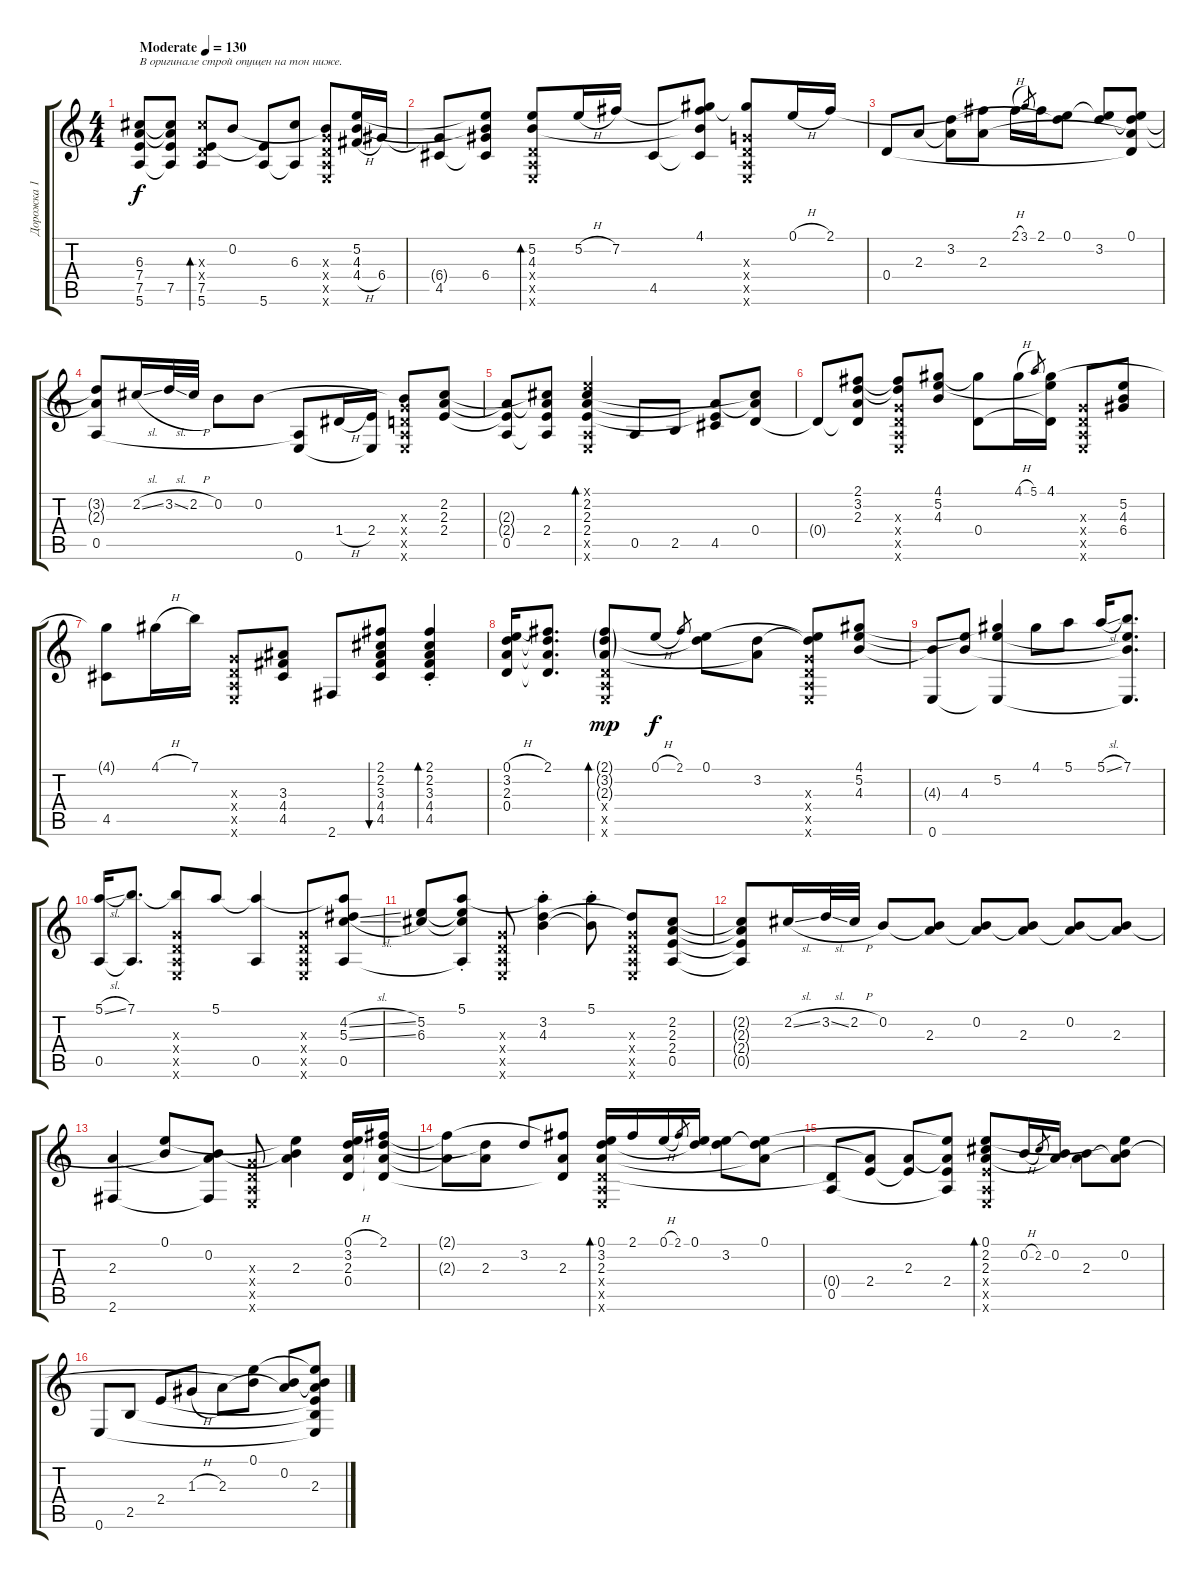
\track ("Дорожка 1" "Дорожка 1") {instrument acousticguitarsteel}
\staff {score tabs}
\tuning (E4 B3 G3 D3 A2 E2) {hide}
\ts (4 4)
\tempo (130 "Moderate")
\clef g2
\ks c
(6.3 7.4 7.5 5.6).8{txt "В оригинале строй опущен на тон ниже." dy f instrument acousticguitarsteel} (6.3{t} 7.4{t} 7.5 5.6{t}).8 (6.3{x} 0.4{x} 7.5 5.6).8{bd 60} 0.2.8 (7.5{t} 5.6).8 (6.3 5.6{t}).8 (0.2{t} 0.3{x} 0.4{x} 0.5{x} 0.6{x}).8 (5.2 4.3 4.4{h}).16 6.4.16 |
(6.4{t} 4.5).8 (5.2{t} 4.3{t} 6.4 4.5{t}).8 (5.2 4.3 0.4{x} 0.5{x} 0.6{x}).8{bd 60} 5.2{h}.16 7.2.16 4.5.8 (4.1 7.2{t} 4.3{t} 4.5{t}).8 (4.1{t} 0.3{x} 0.4{x} 0.5{x} 0.6{x}).8 0.1{h}.16 2.1.16 |
0.4.8 2.3.8 (3.2 2.3{t}).8 (2.1{t} 2.3).8 2.1{h}.16 3.1.8{gr} 2.1.16 (0.1 3.2{t}).8 (0.1{t} 3.2).8 (0.1 3.2{t} 2.3{t} 0.4{t}).8 |
(3.2{t} 2.3{t} 0.5).8 2.2{sl}.16 3.2{sl}.32 2.2{h}.32 0.2.8 0.2.8 (0.5{t} 0.6).8 1.4{h}.16 (2.4 0.6{t}).16 (0.2{t} 0.3{x} 0.4{x} 0.5{x} 0.6{x}).8 (2.2 2.3 2.4).8 |
(2.3{t} 2.4{t} 0.5).8 (2.2{t} 2.3{t} 2.4 0.5{t}).8 (0.1{x} 2.2 2.3 2.4 0.5{x} 0.6{x}).4{bd 60} 0.5.8 2.5.8 (2.3{t} 2.4{t} 4.5).8 (2.2{t} 2.3{t} 0.4).8 |
0.4{t}.8 (2.1 3.2 2.3 0.4{t}).8 (2.1{t} 3.2{t} 0.3{x} 0.4{x} 0.5{x} 0.6{x}).8 (4.1 5.2 4.3).8 (4.1{t} 0.4).8 4.1{h}.16 5.1.8{gr} (4.1 5.2{t} 0.4{t}).16 (0.3{x} 0.4{x} 0.5{x} 0.6{x}).8 (5.2 4.3 6.4).8 |
(4.1{t} 4.5).8 4.1{h}.16 7.1.16 (0.3{x} 0.4{x} 0.5{x} 0.6{x}).8 (3.3 4.4 4.5).8 2.6.8 (2.1 2.2 3.3 4.4 4.5).8{bu 60} (2.1{st} 2.2{st} 3.3{st} 4.4{st} 4.5{st}).4{bd 60} |
(0.1{h} 3.2 2.3 0.4).16 (2.1 3.2{t} 2.3{t} 0.4{t}).8{d} (2.1{g} 3.2{g} 2.3{g} 0.4{x} 0.5{x} 0.6{x}).8{bd 60 dy mp} 0.1{h}.8{dy f} 2.1.8{gr} (0.1 3.2{t}).8 (3.2 2.3{t}).8 (0.1{t} 3.2{t} 0.3{x} 0.4{x} 0.5{x} 0.6{x}).8 (4.1 5.2 4.3).8 |
(4.3{t} 0.6).8 (5.2{t} 4.3).8 (4.1{t} 5.2 0.6{t}).4 4.1.8 5.1.8 5.1{sl}.16 (7.1 5.2{t} 4.3{t} 0.6{t}).8{d} |
(5.1{sl} 0.5).16 (7.1 0.5{t}).8{d} (7.1{t} 0.3{x} 0.4{x} 0.5{x} 0.6{x}).8 5.1.8 (5.1{t} 0.5).4 (0.3{x} 0.4{x} 0.5{x} 0.6{x}).8 (5.1{t} 4.2{sl} 5.3{sl} 0.5).8 |
(5.2 6.3).8 (5.1{st} 5.2{t} 6.3{t} 0.5{t}).8 (0.3{x} 0.4{x} 0.5{x} 0.6{x}).8 (5.1{t} 3.2{st} 4.3).4 (5.1{st} 4.3{t}).8 (3.2{t} 0.3{x} 0.4{x} 0.5{x} 0.6{x}).8 (2.2 2.3 2.4 0.5).8 |
(2.2{t} 2.3{t} 2.4{t} 0.5{t}).8 2.2{sl}.16 3.2{sl}.32 2.2{h}.32 0.2.8 (0.2{t} 2.3).8 (0.2 2.3{t}).8 (0.2{t} 2.3).8 (0.2 2.3{t}).8 (0.2{t} 2.3).8 |
(2.3 2.6).4 (0.1 0.2{t}).8 (0.2 2.3{t} 2.6{t}).8 (0.3{x} 0.4{x} 0.5{x} 0.6{x}).8 (0.1{t} 0.2{t} 2.3).4 (0.1{h} 3.2 2.3 0.4).16 (2.1 3.2{t} 2.3{t} 0.4{t}).16 |
(2.1{t} 2.3{t}).8 (3.2{t} 2.3).8 3.2.8 (2.1{t} 2.3 0.4{t}).8 (0.1 3.2 2.3 0.4{x} 0.5{x} 0.6{x}).16{bd 30} 2.1.16 0.1{h}.16 2.1.8{gr} (0.1 3.2{t}).16 (0.1{t} 3.2).8 (0.1 3.2{t} 2.3{t}).8 |
(0.4{t} 0.5).8 (2.3{t} 2.4).8 (2.3 2.4{t}).8 (0.1{t} 2.3{t} 2.4 0.5{t}).8 (0.1 2.2 2.3 2.4{x} 0.5{x} 0.6{x}).8{bd 60} 0.2{h}.16 2.2.8{gr} (0.2 2.3{t}).16 (0.2{t} 2.3).8 (0.1{t} 0.2 2.3{t}).8 |
0.6.8 2.5.8 2.4.8 1.3{h}.8 2.3.8 (0.1 0.2{t}).8 (0.2 2.3{t}).8 (0.1{t} 0.2{t} 2.3 2.4{t} 2.5{t} 0.6{t}).8
